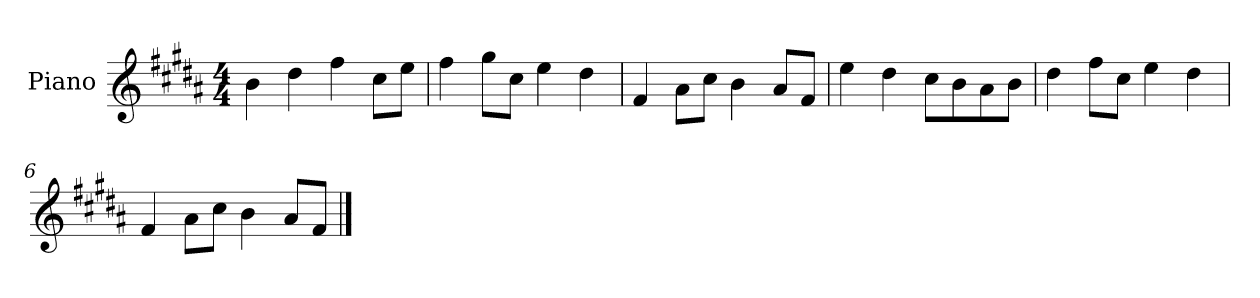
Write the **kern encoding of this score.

**kern
*part1
*staff1
*I"Piano
*I'P-no
*clefG2
*k[f#c#g#d#a#]
*M4/4
*MM90
=1
4b\
4dd#\
4ff#\
8cc#\L
8ee\J
=2
4ff#\
8gg#\L
8cc#\J
4ee\
4dd#\
=3
4f#/
8a#\L
8cc#\J
4b\
8a#/L
8f#/J
=4
4ee\
4dd#\
8cc#\L
8b\
8a#\
8b\J
=5
4dd#\
8ff#\L
8cc#\J
4ee\
4dd#\
=6
4f#/
8a#\L
8cc#\J
4b\
8a#/L
8f#/J
==
*-
